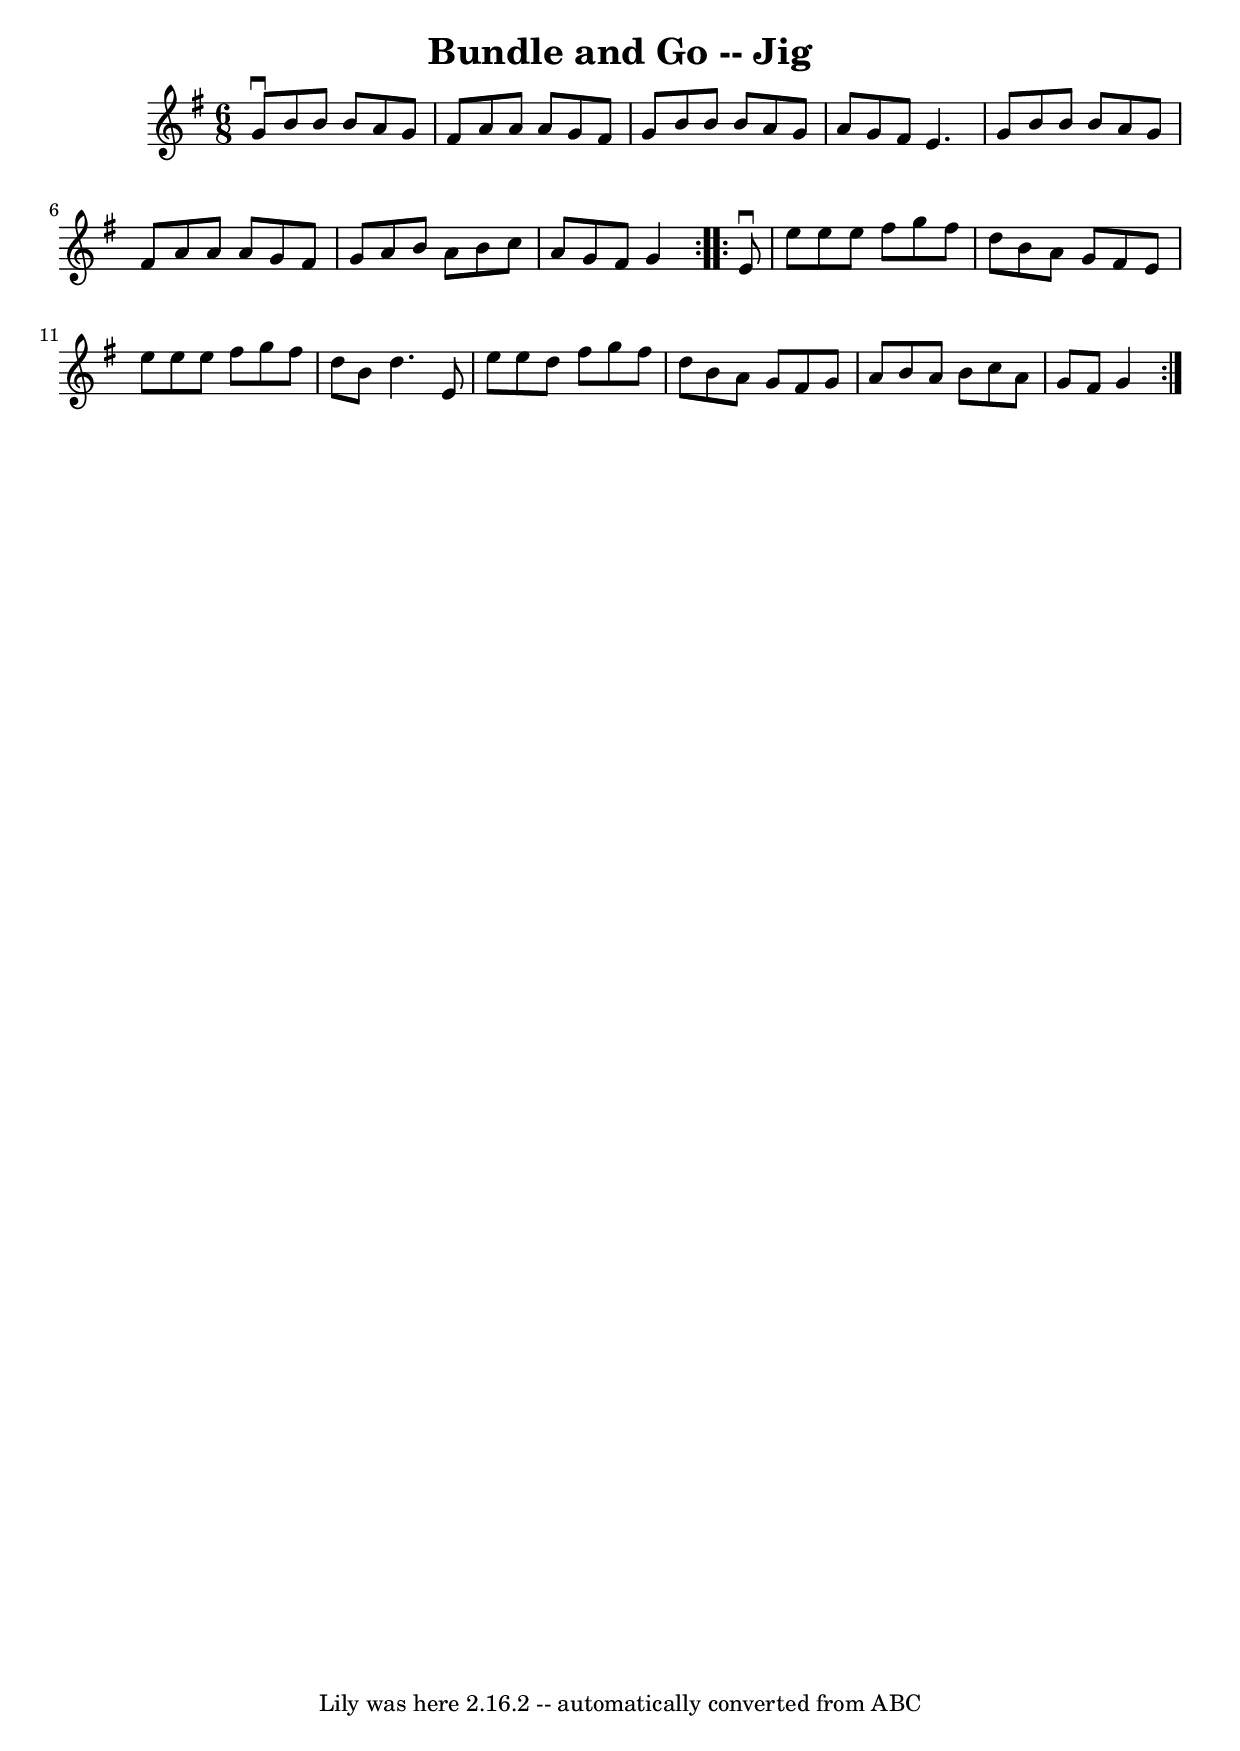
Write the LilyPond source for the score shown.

\version "2.7.40"
\include "Mammoth.ily"
\header {
	book = "Ryan's Mammoth Collection"
	crossRefNumber = "1"
	footnotes = "\\\\83 423"
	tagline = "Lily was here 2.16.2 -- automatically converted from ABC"
	title = "Bundle and Go -- Jig"
}
voicedefault =  {
\set Score.defaultBarType = "empty"

\repeat volta 2 {
\time 6/8 \key g \major g'8^\downbow b'8 b'8 b'8 a'8 g'8    
|
 fis'8 a'8 a'8 a'8 g'8 fis'8    |
 g'8 b'8  
 b'8 b'8 a'8 g'8    |
 a'8 g'8 fis'8 e'4.    
|
 g'8 b'8 b'8 b'8 a'8 g'8    |
 fis'8 a'8  
 a'8 a'8 g'8 fis'8    |
 g'8 a'8 b'8 a'8 b'8    
c''8    |
 a'8 g'8 fis'8 g'4  }     \repeat volta 2 { e'8 
^\downbow e''8 e''8 e''8 fis''8 g''8    |
 fis''8 d''8 
 b'8 a'8 g'8 fis'8    |
 e'8 e''8 e''8 e''8    
fis''8 g''8    |
 fis''8 d''8 b'8 d''4.    |
 e'8 
 e''8 e''8 d''8 fis''8 g''8    |
 fis''8 d''8 b'8   
 a'8 g'8 fis'8    |
 g'8 a'8 b'8 a'8 b'8 c''8    
|
 a'8 g'8 fis'8 g'4  }   
}

\score{
    <<

	\context Staff="default"
	{
	    \voicedefault 
	}

    >>
	\layout {
	}
	\midi {}
}
